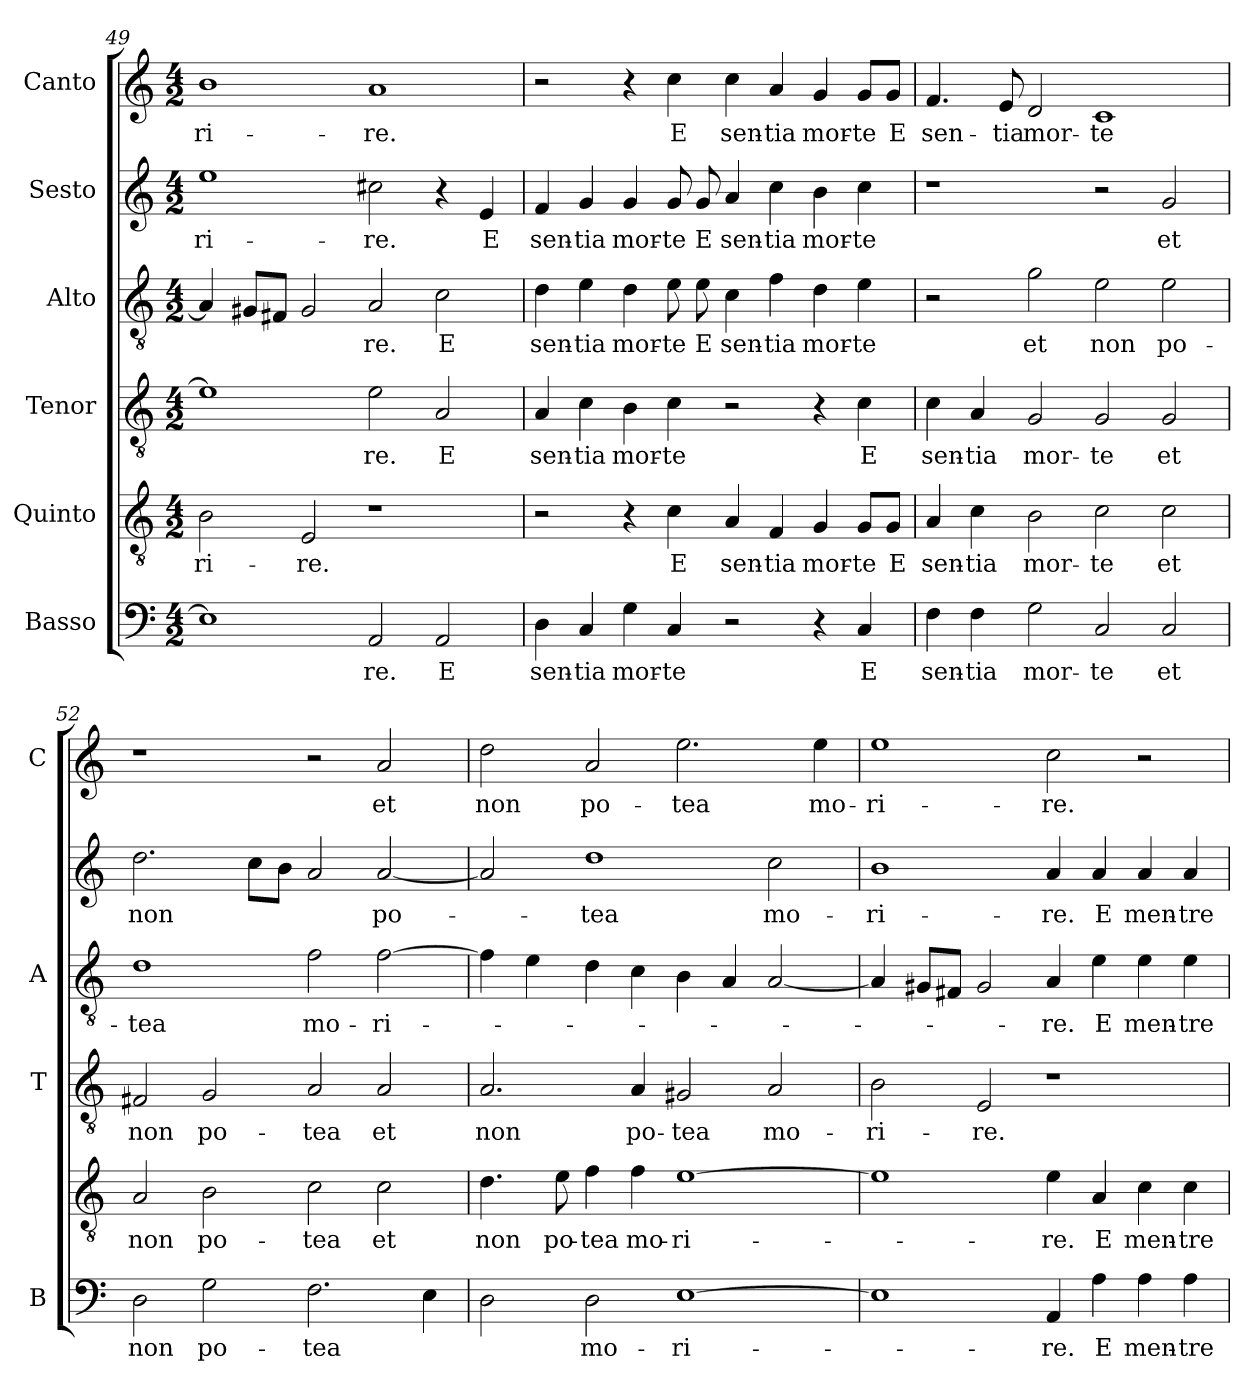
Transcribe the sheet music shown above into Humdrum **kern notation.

**kern	**text	**kern	**text	**kern	**text	**kern	**text	**kern	**text	**kern	**text
*part6	*part6	*part5	*part5	*part4	*part4	*part3	*part3	*part2	*part2	*part1	*part1
*staff6	*staff6	*staff5	*staff5	*staff4	*staff4	*staff3	*staff3	*staff2	*staff2	*staff1	*staff1
*I"Basso	*	*I"Quinto	*	*I"Tenor	*	*I"Alto	*	*I"Sesto	*	*I"Canto	*
*I'B	*	*	*	*I'T	*	*I'A	*	*	*	*I'C	*
*clefF4	*	*clefGv2	*	*clefGv2	*	*clefGv2	*	*clefG2	*	*clefG2	*
*k[]	*	*k[]	*	*k[]	*	*k[]	*	*k[]	*	*k[]	*
*C:	*	*C:	*	*C:	*	*C:	*	*C:	*	*C:	*
*M4/2	*	*M4/2	*	*M4/2	*	*M4/2	*	*M4/2	*	*M4/2	*
=49	=49	=49	=49	=49	=49	=49	=49	=49	=49	=49	=49
!	!	!	!LO:LY:b	!	!	!	!	!	!LO:LY:b	!	!LO:LY:b
1E]	.	2B\	-ri-	1e]	.	4A/]	.	1ee	-ri-	1b	-ri-
.	.	.	.	.	.	8G#X/L	.	.	.	.	.
.	.	.	.	.	.	8F#X/J	.	.	.	.	.
!	!	!	!LO:LY:b	!	!	!	!	!	!	!	!
.	.	2E/	-re.	.	.	2G#/	.	.	.	.	.
!	!LO:LY:b	!	!	!	!LO:LY:b	!	!LO:LY:b	!	!LO:LY:b	!	!LO:LY:b
2AA/	-re.	1r	.	2e\	-re.	2A/	-re.	2cc#X\	-re.	1a	-re.
!	!LO:LY:b	!	!	!	!LO:LY:b	!	!LO:LY:b	!	!	!	!
2AA/	E	.	.	2A/	E	2c\	E	4r	.	.	.
!	!	!	!	!	!	!	!	!	!LO:LY:b	!	!
.	.	.	.	.	.	.	.	4e/	E	.	.
=50	=50	=50	=50	=50	=50	=50	=50	=50	=50	=50	=50
!	!LO:LY:b	!	!	!	!LO:LY:b	!	!LO:LY:b	!	!LO:LY:b	!	!
4D\	sen-	2r	.	4A/	sen-	4d\	sen-	4f/	sen-	2r	.
!	!LO:LY:b	!	!	!	!LO:LY:b	!	!LO:LY:b	!	!LO:LY:b	!	!
4C/	-tia	.	.	4c\	-tia	4e\	-tia	4g/	-tia	.	.
!	!LO:LY:b	!	!	!	!LO:LY:b	!	!LO:LY:b	!	!LO:LY:b	!	!
4G\	mor-	4r	.	4B\	mor-	4d\	mor-	4g/	mor-	4r	.
!	!LO:LY:b	!	!LO:LY:b	!	!LO:LY:b	!	!LO:LY:b	!	!LO:LY:b	!	!LO:LY:b
4C/	-te	4c\	E	4c\	-te	8e\	-te	8g/	-te	4cc\	E
!	!	!	!	!	!	!	!LO:LY:b	!	!LO:LY:b	!	!
.	.	.	.	.	.	8e\	E	8g/	E	.	.
!	!	!	!LO:LY:b	!	!	!	!LO:LY:b	!	!LO:LY:b	!	!LO:LY:b
2r	.	4A/	sen-	2r	.	4c\	sen-	4a/	sen-	4cc\	sen-
!	!	!	!LO:LY:b	!	!	!	!LO:LY:b	!	!LO:LY:b	!	!LO:LY:b
.	.	4F/	-tia	.	.	4f\	-tia	4cc\	-tia	4a/	-tia
!	!	!	!LO:LY:b	!	!	!	!LO:LY:b	!	!LO:LY:b	!	!LO:LY:b
4r	.	4G/	mor-	4r	.	4d\	mor-	4b\	mor-	4g/	mor-
!	!LO:LY:b	!	!LO:LY:b	!	!LO:LY:b	!	!LO:LY:b	!	!LO:LY:b	!	!LO:LY:b
4C/	E	8G/L	-te	4c\	E	4e\	-te	4cc\	-te	8g/L	-te
!	!	!	!LO:LY:b	!	!	!	!	!	!	!	!LO:LY:b
.	.	8G/J	E	.	.	.	.	.	.	8g/J	E
!!LO:PB:g=z
=51	=51	=51	=51	=51	=51	=51	=51	=51	=51	=51	=51
!	!LO:LY:b	!	!LO:LY:b	!	!LO:LY:b	!	!	!	!	!	!LO:LY:b
4F\	sen-	4A/	sen-	4c\	sen-	2r	.	1r	.	4.f/	sen-
!	!LO:LY:b	!	!LO:LY:b	!	!LO:LY:b	!	!	!	!	!	!
4F\	-tia	4c\	-tia	4A/	-tia	.	.	.	.	.	.
!	!	!	!	!	!	!	!	!	!	!	!LO:LY:b
.	.	.	.	.	.	.	.	.	.	8e/	-tia
!	!LO:LY:b	!	!LO:LY:b	!	!LO:LY:b	!	!LO:LY:b	!	!	!	!LO:LY:b
2G\	mor-	2B\	mor-	2G/	mor-	2g\	et	.	.	2d/	mor-
!	!LO:LY:b	!	!LO:LY:b	!	!LO:LY:b	!	!LO:LY:b	!	!	!	!LO:LY:b
2C/	-te	2c\	-te	2G/	-te	2e\	non	2r	.	1c	-te
!	!LO:LY:b	!	!LO:LY:b	!	!LO:LY:b	!	!LO:LY:b	!	!LO:LY:b	!	!
2C/	et	2c\	et	2G/	et	2e\	po-	2g/	et	.	.
=52	=52	=52	=52	=52	=52	=52	=52	=52	=52	=52	=52
!	!LO:LY:b	!	!LO:LY:b	!	!LO:LY:b	!	!LO:LY:b	!	!LO:LY:b	!	!
2D\	non	2A/	non	2F#X/	non	1d	-tea	2.dd\	non	1r	.
!	!LO:LY:b	!	!LO:LY:b	!	!LO:LY:b	!	!	!	!	!	!
2G\	po-	2B\	po-	2G/	po-	.	.	.	.	.	.
.	.	.	.	.	.	.	.	8cc\L	.	.	.
.	.	.	.	.	.	.	.	8b\J	.	.	.
!	!LO:LY:b	!	!LO:LY:b	!	!LO:LY:b	!	!LO:LY:b	!	!	!	!
2.F\	-tea	2c\	-tea	2A/	-tea	2f\	mo-	2a/	.	2r	.
!	!	!	!LO:LY:b	!	!LO:LY:b	!	!LO:LY:b	!	!LO:LY:b	!	!LO:LY:b
.	.	2c\	et	2A/	et	[2f\	-ri-	[2a/	po-	2a/	et
4E\	.	.	.	.	.	.	.	.	.	.	.
=53	=53	=53	=53	=53	=53	=53	=53	=53	=53	=53	=53
!	!	!	!LO:LY:b	!	!LO:LY:b	!	!	!	!	!	!LO:LY:b
2D\	.	4.d\	non	2.A/	non	4f\]	.	2a/]	.	2dd\	non
.	.	.	.	.	.	4e\	.	.	.	.	.
!	!	!	!LO:LY:b	!	!	!	!	!	!	!	!
.	.	8e\	po-	.	.	.	.	.	.	.	.
!	!LO:LY:b	!	!LO:LY:b	!	!	!	!	!	!LO:LY:b	!	!LO:LY:b
2D\	mo-	4f\	-tea	.	.	4d\	.	1dd	-tea	2a/	po-
!	!	!	!LO:LY:b	!	!LO:LY:b	!	!	!	!	!	!
.	.	4f\	mo-	4A/	po-	4c\	.	.	.	.	.
!	!LO:LY:b	!	!LO:LY:b	!	!LO:LY:b	!	!	!	!	!	!LO:LY:b
[1E	-ri-	[1e	-ri-	2G#X/	-tea	4B\	.	.	.	2.ee\	-tea
.	.	.	.	.	.	4A/	.	.	.	.	.
!	!	!	!	!	!LO:LY:b	!	!	!	!LO:LY:b	!	!
.	.	.	.	2A/	mo-	[2A/	.	2cc\	mo-	.	.
!	!	!	!	!	!	!	!	!	!	!	!LO:LY:b
.	.	.	.	.	.	.	.	.	.	4ee\	mo-
=54	=54	=54	=54	=54	=54	=54	=54	=54	=54	=54	=54
!	!	!	!	!	!LO:LY:b	!	!	!	!LO:LY:b	!	!LO:LY:b
1E]	.	1e]	.	2B\	-ri-	4A/]	.	1b	-ri-	1ee	-ri-
.	.	.	.	.	.	8G#X/L	.	.	.	.	.
.	.	.	.	.	.	8F#X/J	.	.	.	.	.
!	!	!	!	!	!LO:LY:b	!	!	!	!	!	!
.	.	.	.	2E/	-re.	2G#/	.	.	.	.	.
!	!LO:LY:b	!	!LO:LY:b	!	!	!	!LO:LY:b	!	!LO:LY:b	!	!LO:LY:b
4AA/	-re.	4e\	-re.	1r	.	4A/	-re.	4a/	-re.	2cc\	-re.
!	!LO:LY:b	!	!LO:LY:b	!	!	!	!LO:LY:b	!	!LO:LY:b	!	!
4A\	E	4A/	E	.	.	4e\	E	4a/	E	.	.
!	!LO:LY:b	!	!LO:LY:b	!	!	!	!LO:LY:b	!	!LO:LY:b	!	!
4A\	men-	4c\	men-	.	.	4e\	men-	4a/	men-	2r	.
!	!LO:LY:b	!	!LO:LY:b	!	!	!	!LO:LY:b	!	!LO:LY:b	!	!
4A\	-tre	4c\	-tre	.	.	4e\	-tre	4a/	-tre	.	.
=	=	=	=	=	=	=	=	=	=	=	=
*-	*-	*-	*-	*-	*-	*-	*-	*-	*-	*-	*-
